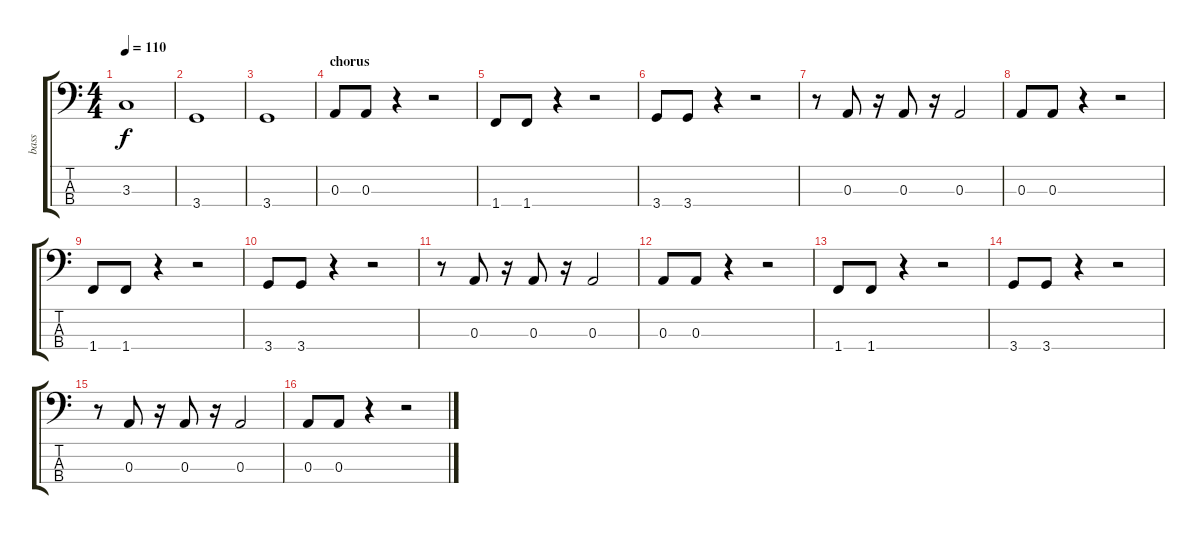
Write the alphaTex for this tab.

\track ("bass" "bass") {instrument electricbasspick}
\staff {score tabs}
\tuning (G2 D2 A1 E1) {hide}
\ts (4 4)
\tempo 110
\clef f4
\ks c
3.3.1{dy f} |
3.4.1 |
3.4.1 |
\section ("" "chorus")
0.3.8 0.3.8 r.4 r.2 |
1.4.8 1.4.8 r.4 r.2 |
3.4.8 3.4.8 r.4 r.2 |
r.8 0.3.8 r.16 0.3.8 r.16 0.3.2 |
0.3.8 0.3.8 r.4 r.2 |
1.4.8 1.4.8 r.4 r.2 |
3.4.8 3.4.8 r.4 r.2 |
r.8 0.3.8 r.16 0.3.8 r.16 0.3.2 |
0.3.8 0.3.8 r.4 r.2 |
1.4.8 1.4.8 r.4 r.2 |
3.4.8 3.4.8 r.4 r.2 |
r.8 0.3.8 r.16 0.3.8 r.16 0.3.2 |
0.3.8 0.3.8 r.4 r.2
